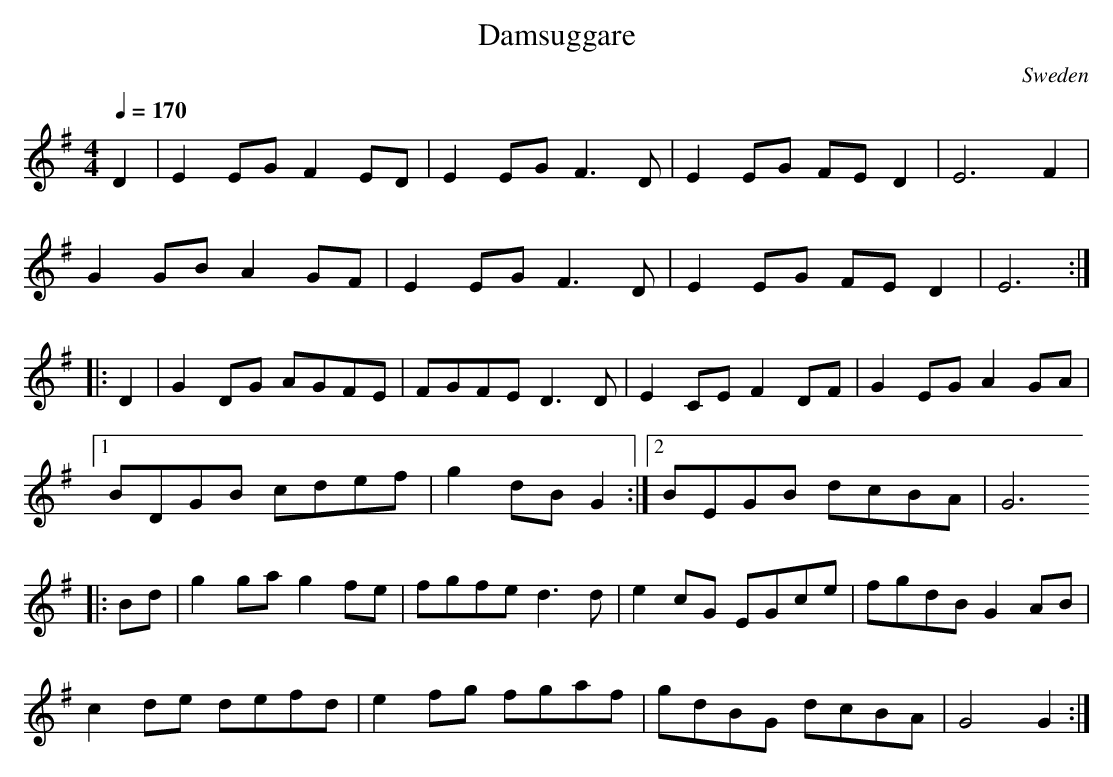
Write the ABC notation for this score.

X:1
T:Damsuggare
L:1/8
M:4/4
Q:1/4=170
O:Sweden
K:G major
D2|E2EG F2ED|E2EG F3D|E2EG FE D2|E6F2|
G2GB A2GF|E2EG F3D|E2EG FE D2|E6:|
|:D2|G2DG AGFE|FGFE D3D|E2CE F2DF|G2EG A2GA|
[1BDGB cdef|g2dB G2:|[2BEGB dcBA|G6
|:Bd|g2ga g2fe|fgfe d3d|e2cG EGce|fgdB G2AB|
c2de defd|e2fg fgaf|gdBG dcBA|G4G2:|
